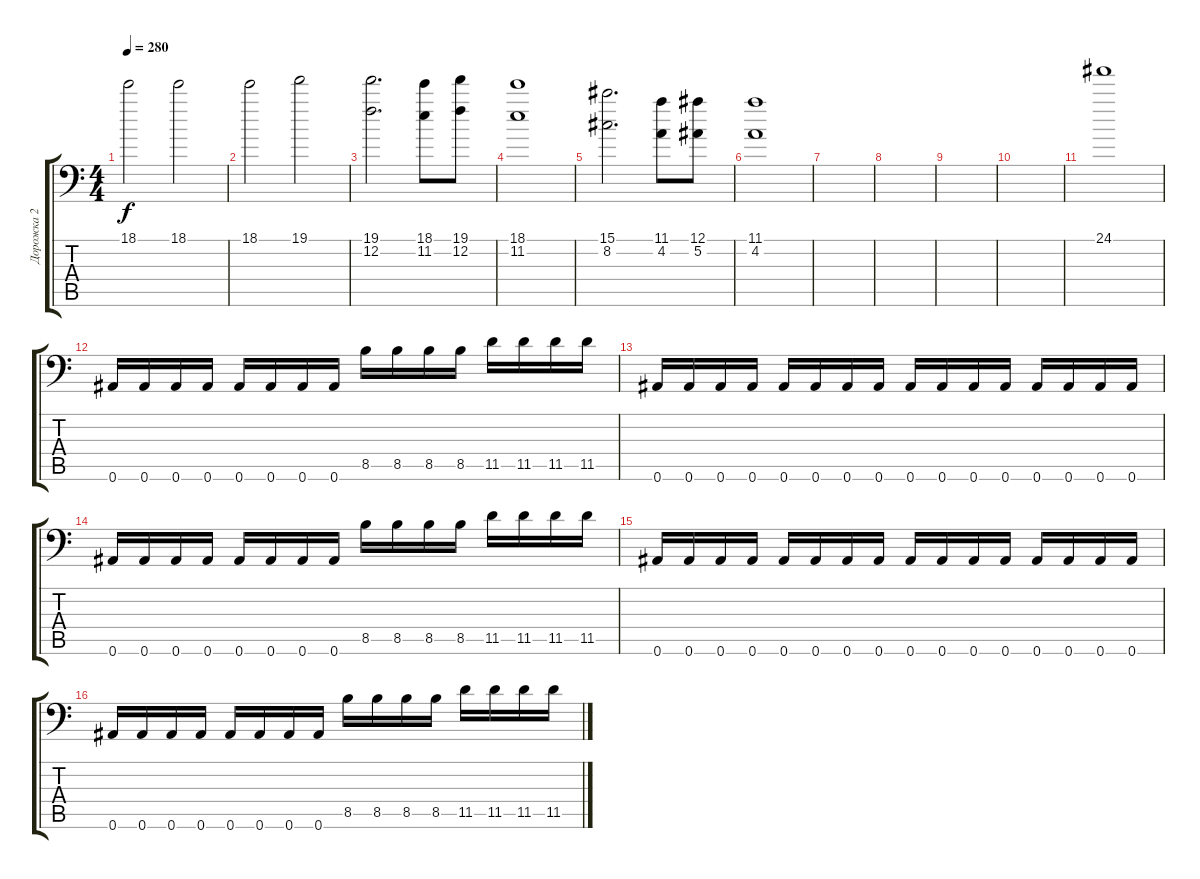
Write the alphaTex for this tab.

\track ("Дорожка 2" "Дорожка 2") {instrument distortionguitar}
\staff {score tabs}
\tuning (Bb3 F3 Db3 Ab2 Eb2 Bb1) {hide}
\ts (4 4)
\tempo 280
\clef f4
\ks c
18.1.2{dy f} 18.1.2 |
18.1.2 19.1.2 |
(19.1 12.2).2{d} (18.1 11.2).8 (19.1 12.2).8 |
(18.1 11.2).1 |
(15.1 8.2).2{d} (11.1 4.2).8 (12.1 5.2).8 |
(11.1 4.2).1 |
|
|
|
|
24.1.1 |
0.6.16 0.6.16 0.6.16 0.6.16 0.6.16 0.6.16 0.6.16 0.6.16 8.5.16 8.5.16 8.5.16 8.5.16 11.5.16 11.5.16 11.5.16 11.5.16 |
0.6.16 0.6.16 0.6.16 0.6.16 0.6.16 0.6.16 0.6.16 0.6.16 0.6.16 0.6.16 0.6.16 0.6.16 0.6.16 0.6.16 0.6.16 0.6.16 |
0.6.16 0.6.16 0.6.16 0.6.16 0.6.16 0.6.16 0.6.16 0.6.16 8.5.16 8.5.16 8.5.16 8.5.16 11.5.16 11.5.16 11.5.16 11.5.16 |
0.6.16 0.6.16 0.6.16 0.6.16 0.6.16 0.6.16 0.6.16 0.6.16 0.6.16 0.6.16 0.6.16 0.6.16 0.6.16 0.6.16 0.6.16 0.6.16 |
0.6.16 0.6.16 0.6.16 0.6.16 0.6.16 0.6.16 0.6.16 0.6.16 8.5.16 8.5.16 8.5.16 8.5.16 11.5.16 11.5.16 11.5.16 11.5.16
